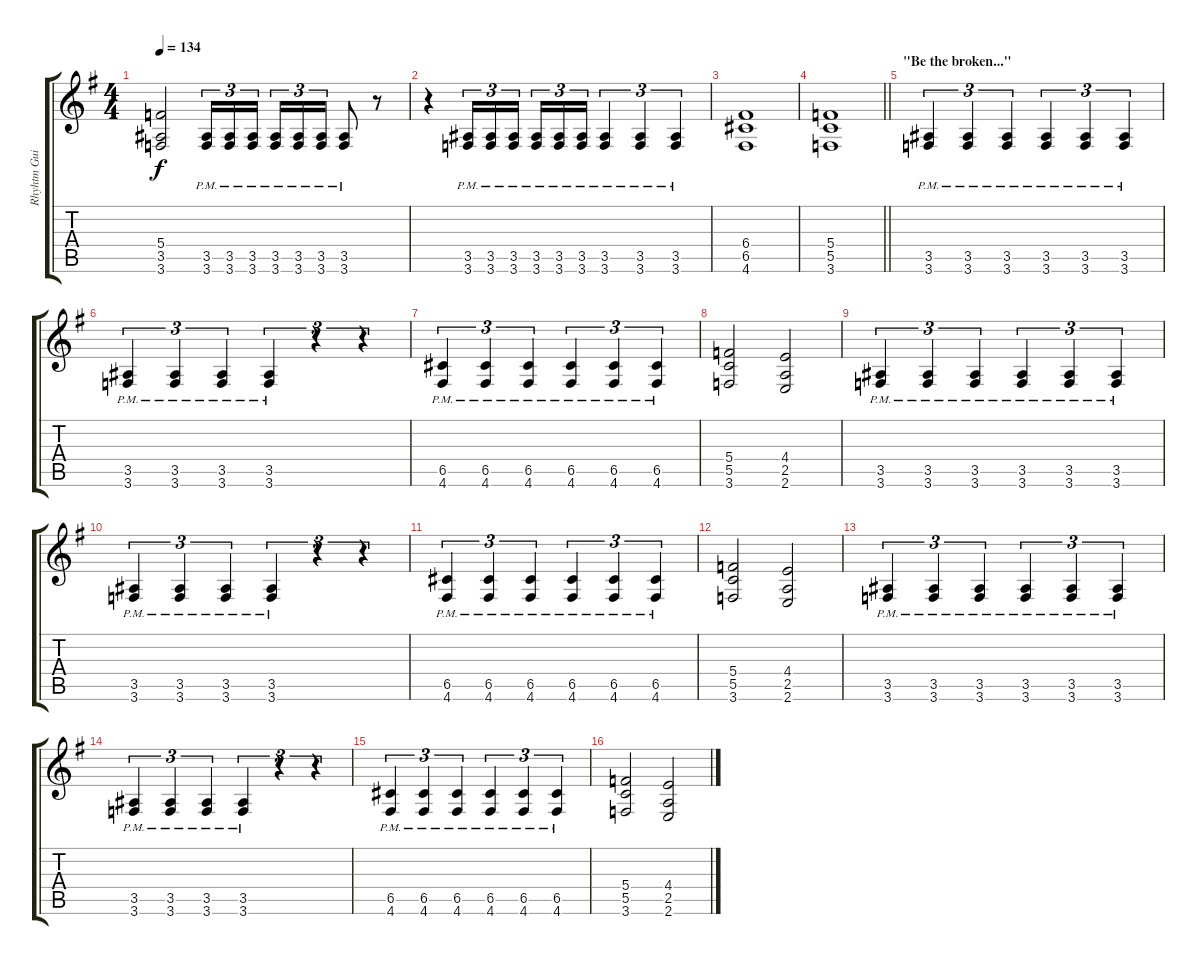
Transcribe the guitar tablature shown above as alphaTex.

\track ("Rhyhtm Guitars" "Rhyhtm Gui") {instrument distortionguitar}
\staff {score tabs}
\tuning (D4 A3 F3 C3 G2 D2) {hide}
\ts (4 4)
\tempo 134
\clef g2
\ks g
(5.4 3.5 3.6).2{dy f} (3.5{pm} 3.6{pm}).16{tu (3 2)} (3.5{pm} 3.6{pm}).16{tu (3 2)} (3.5{pm} 3.6{pm}).16{tu (3 2)} (3.5{pm} 3.6{pm}).16{tu (3 2)} (3.5{pm} 3.6{pm}).16{tu (3 2)} (3.5{pm} 3.6{pm}).16{tu (3 2)} (3.5{pm} 3.6{pm}).8 r.8 |
r.4 (3.5{pm} 3.6{pm}).16{tu (3 2)} (3.5{pm} 3.6{pm}).16{tu (3 2)} (3.5{pm} 3.6{pm}).16{tu (3 2)} (3.5{pm} 3.6{pm}).16{tu (3 2)} (3.5{pm} 3.6{pm}).16{tu (3 2)} (3.5{pm} 3.6{pm}).16{tu (3 2)} (3.5{pm} 3.6{pm}).4{tu (3 2)} (3.5{pm} 3.6{pm}).4{tu (3 2)} (3.5{pm} 3.6{pm}).4{tu (3 2)} |
(6.4 6.5 4.6).1 |
\barLineRight lightlight
(5.4 5.5 3.6).1 |
\section ("" "\"Be the broken...\"")
(3.5{pm} 3.6{pm}).4{tu (3 2)} (3.5{pm} 3.6{pm}).4{tu (3 2)} (3.5{pm} 3.6{pm}).4{tu (3 2)} (3.5{pm} 3.6{pm}).4{tu (3 2)} (3.5{pm} 3.6{pm}).4{tu (3 2)} (3.5{pm} 3.6{pm}).4{tu (3 2)} |
(3.5{pm} 3.6{pm}).4{tu (3 2)} (3.5{pm} 3.6{pm}).4{tu (3 2)} (3.5{pm} 3.6{pm}).4{tu (3 2)} (3.5{pm} 3.6{pm}).4{tu (3 2)} r.4{tu (3 2)} r.4{tu (3 2)} |
(6.5{pm} 4.6{pm}).4{tu (3 2)} (6.5{pm} 4.6{pm}).4{tu (3 2)} (6.5{pm} 4.6{pm}).4{tu (3 2)} (6.5{pm} 4.6{pm}).4{tu (3 2)} (6.5{pm} 4.6{pm}).4{tu (3 2)} (6.5{pm} 4.6{pm}).4{tu (3 2)} |
(5.4 5.5 3.6).2 (4.4 2.5 2.6).2 |
(3.5{pm} 3.6{pm}).4{tu (3 2)} (3.5{pm} 3.6{pm}).4{tu (3 2)} (3.5{pm} 3.6{pm}).4{tu (3 2)} (3.5{pm} 3.6{pm}).4{tu (3 2)} (3.5{pm} 3.6{pm}).4{tu (3 2)} (3.5{pm} 3.6{pm}).4{tu (3 2)} |
(3.5{pm} 3.6{pm}).4{tu (3 2)} (3.5{pm} 3.6{pm}).4{tu (3 2)} (3.5{pm} 3.6{pm}).4{tu (3 2)} (3.5{pm} 3.6{pm}).4{tu (3 2)} r.4{tu (3 2)} r.4{tu (3 2)} |
(6.5{pm} 4.6{pm}).4{tu (3 2)} (6.5{pm} 4.6{pm}).4{tu (3 2)} (6.5{pm} 4.6{pm}).4{tu (3 2)} (6.5{pm} 4.6{pm}).4{tu (3 2)} (6.5{pm} 4.6{pm}).4{tu (3 2)} (6.5{pm} 4.6{pm}).4{tu (3 2)} |
(5.4 5.5 3.6).2 (4.4 2.5 2.6).2 |
(3.5{pm} 3.6{pm}).4{tu (3 2)} (3.5{pm} 3.6{pm}).4{tu (3 2)} (3.5{pm} 3.6{pm}).4{tu (3 2)} (3.5{pm} 3.6{pm}).4{tu (3 2)} (3.5{pm} 3.6{pm}).4{tu (3 2)} (3.5{pm} 3.6{pm}).4{tu (3 2)} |
(3.5{pm} 3.6{pm}).4{tu (3 2)} (3.5{pm} 3.6{pm}).4{tu (3 2)} (3.5{pm} 3.6{pm}).4{tu (3 2)} (3.5{pm} 3.6{pm}).4{tu (3 2)} r.4{tu (3 2)} r.4{tu (3 2)} |
(6.5{pm} 4.6{pm}).4{tu (3 2)} (6.5{pm} 4.6{pm}).4{tu (3 2)} (6.5{pm} 4.6{pm}).4{tu (3 2)} (6.5{pm} 4.6{pm}).4{tu (3 2)} (6.5{pm} 4.6{pm}).4{tu (3 2)} (6.5{pm} 4.6{pm}).4{tu (3 2)} |
(5.4 5.5 3.6).2 (4.4 2.5 2.6).2
